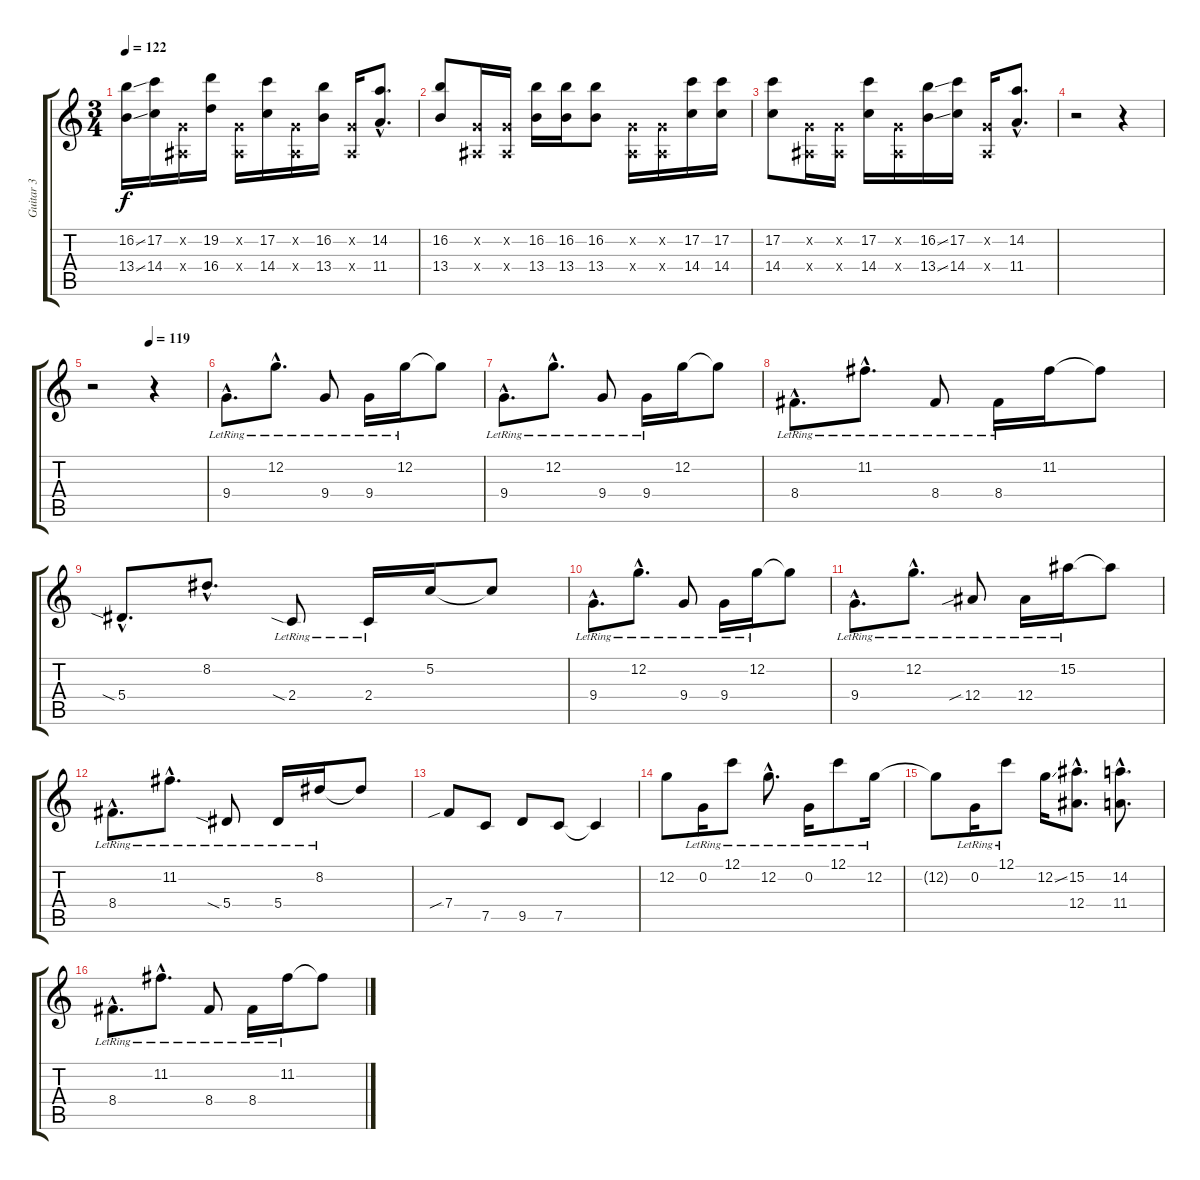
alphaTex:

\track ("Guitar 3" "Guitar 3") {instrument distortionguitar}
\staff {score tabs}
\tuning (C4 G3 Eb3 Bb2 F2 C2) {hide}
\ts (3 4)
\tempo 122
\clef g2
\ks c
(16.2{ss} 13.4{ss}).16{dy f} (17.2 14.4).16 (0.2{x} 0.4{x}).16 (19.2 16.4).16 (0.2{x} 0.4{x}).16 (17.2 14.4).16 (0.2{x} 0.4{x}).16 (16.2 13.4).16 (0.2{x} 0.4{x}).16 (14.2{hac} 11.4{hac}).8{d} |
(16.2 13.4).8 (0.2{x} 0.4{x}).16 (0.2{x} 0.4{x}).16 (16.2 13.4).16 (16.2 13.4).16 (16.2 13.4).8 (0.2{x} 0.4{x}).16 (0.2{x} 0.4{x}).16 (17.2 14.4).16 (17.2 14.4).16 |
(17.2 14.4).8 (0.2{x} 0.4{x}).16 (0.2{x} 0.4{x}).16 (17.2 14.4).16 (0.2{x} 0.4{x}).16 (16.2{ss} 13.4{ss}).16 (17.2 14.4).16 (0.2{x} 0.4{x}).16 (14.2{hac} 11.4{hac}).8{d} |
r.2 r.4 |
\tempo (119 0.5)
r.2 r.4 |
\section ("" "")
9.4{hac lr}.8{d volume 13 instrument electricguitarjazz} 12.2{hac lr}.8{d} 9.4{lr}.8 9.4{lr}.16 12.2{lr}.16 12.2{t}.8 |
9.4{hac lr}.8{d} 12.2{hac lr}.8{d} 9.4{lr}.8 9.4{lr}.16 12.2.16 12.2{t}.8 |
8.4{hac lr}.8{d} 11.2{hac lr}.8{d} 8.4{lr}.8 8.4{lr}.16 11.2.16 11.2{t}.8 |
5.4{sia hac}.8{d} 8.2{hac}.8{d} 2.4{sia lr}.8 2.4{lr}.16 5.2.16 5.2{t}.8 |
9.4{hac lr}.8{d} 12.2{hac lr}.8{d} 9.4{lr}.8 9.4{lr}.16 12.2{lr}.16 12.2{t}.8 |
9.4{hac lr}.8{d} 12.2{hac lr}.8{d} 12.4{sib lr}.8 12.4{lr}.16 15.2{lr}.16 15.2{t}.8 |
8.4{hac lr}.8{d} 11.2{hac lr}.8{d} 5.4{sia lr}.8 5.4{lr}.16 8.2{lr}.16 8.2{t}.8 |
7.4{sib}.8 7.5.8 9.5.8 7.5.8 7.5{t}.4 |
\section ("" "")
12.2.8 0.2{lr}.16 12.1{lr}.8 12.2{hac lr}.8{d} 0.2{lr}.16 12.1{lr}.8 12.2{lr}.16 |
12.2{t}.8 0.2{lr}.16 12.1{lr}.8 12.2{ss}.16 (15.2{hac} 12.4{hac}).8{d} (14.2{hac} 11.4{hac}).8{d} |
8.4{hac lr}.8{d} 11.2{hac lr}.8{d} 8.4{lr}.8 8.4{lr}.16 11.2{lr}.16 11.2{t}.8
